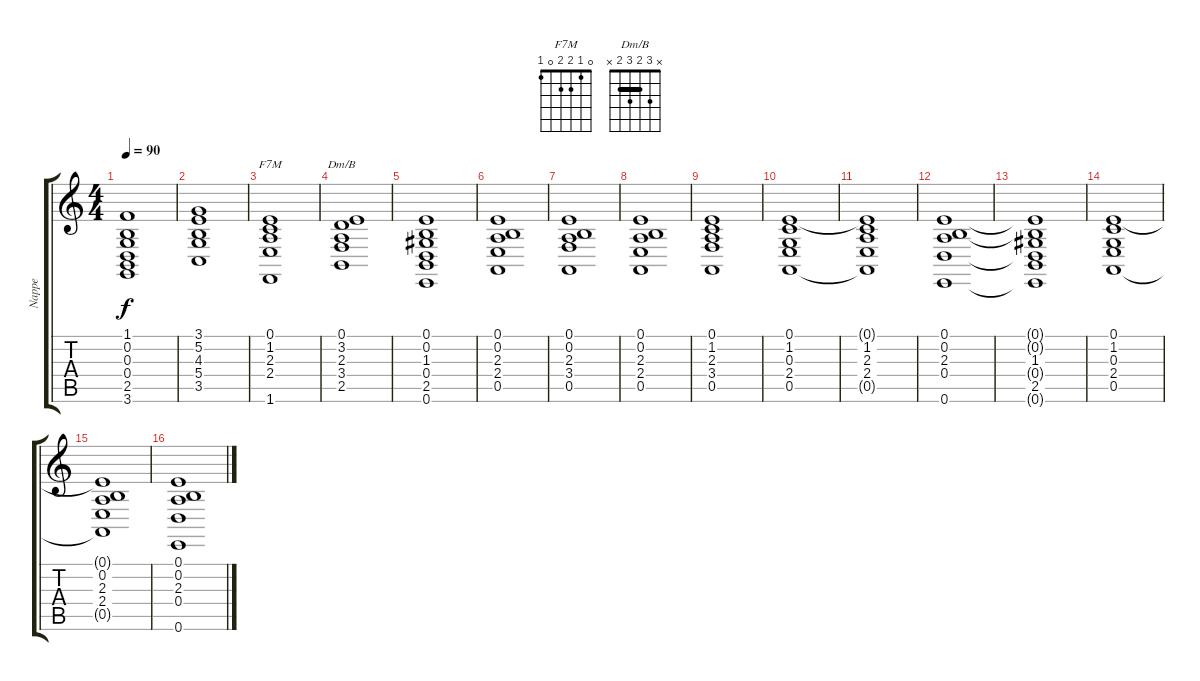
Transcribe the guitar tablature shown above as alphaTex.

\track ("Nappe" "Nappe") {instrument pad2warm}
\staff {score tabs}
\tuning (E4 B3 G3 D3 A2 E2) {hide}
\chord ("F7M" 0 1 2 2 0 1)
\chord ("Dm/B" x 3 2 3 2 x) {barre 2}
\ts (4 4)
\tempo 90
\clef g2
\ks c
(1.1 0.2 0.3 0.4{t} 2.5 3.6).1{dy f} |
(3.1 5.2 4.3 5.4 3.5).1 |
(0.1 1.2 2.3 2.4 1.6).1{ch "F7M"} |
(0.1 3.2 2.3 3.4 2.5).1{ch "Dm/B"} |
(0.1 0.2 1.3 0.4 2.5 0.6).1 |
(0.1 0.2 2.3 2.4 0.5).1 |
(0.1 0.2 2.3 3.4 0.5).1 |
(0.1 0.2 2.3 2.4 0.5).1 |
(0.1 1.2 2.3 3.4 0.5).1 |
(0.1 1.2 0.3 2.4 0.5).1 |
(0.1{t} 1.2 2.3 2.4 0.5{t}).1 |
(0.1 0.2 2.3 0.4 0.6).1 |
(0.1{t} 0.2{t} 1.3 0.4{t} 2.5 0.6{t}).1 |
(0.1 1.2 0.3 2.4 0.5).1 |
(0.1{t} 0.2 2.3 2.4 0.5{t}).1 |
(0.1 0.2 2.3 0.4 0.6).1
